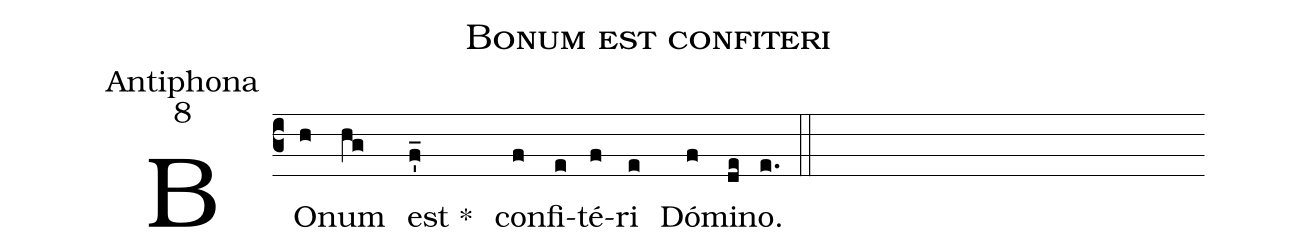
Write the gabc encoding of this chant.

name:Bonum est confiteri;
office-part:Antiphona;
mode:8;
%%
(c3) BO(h)num (hg) est * (f_') con(f)fi(e)té(f)ri (e) Dó(f)mi(de)no. (e.::)
